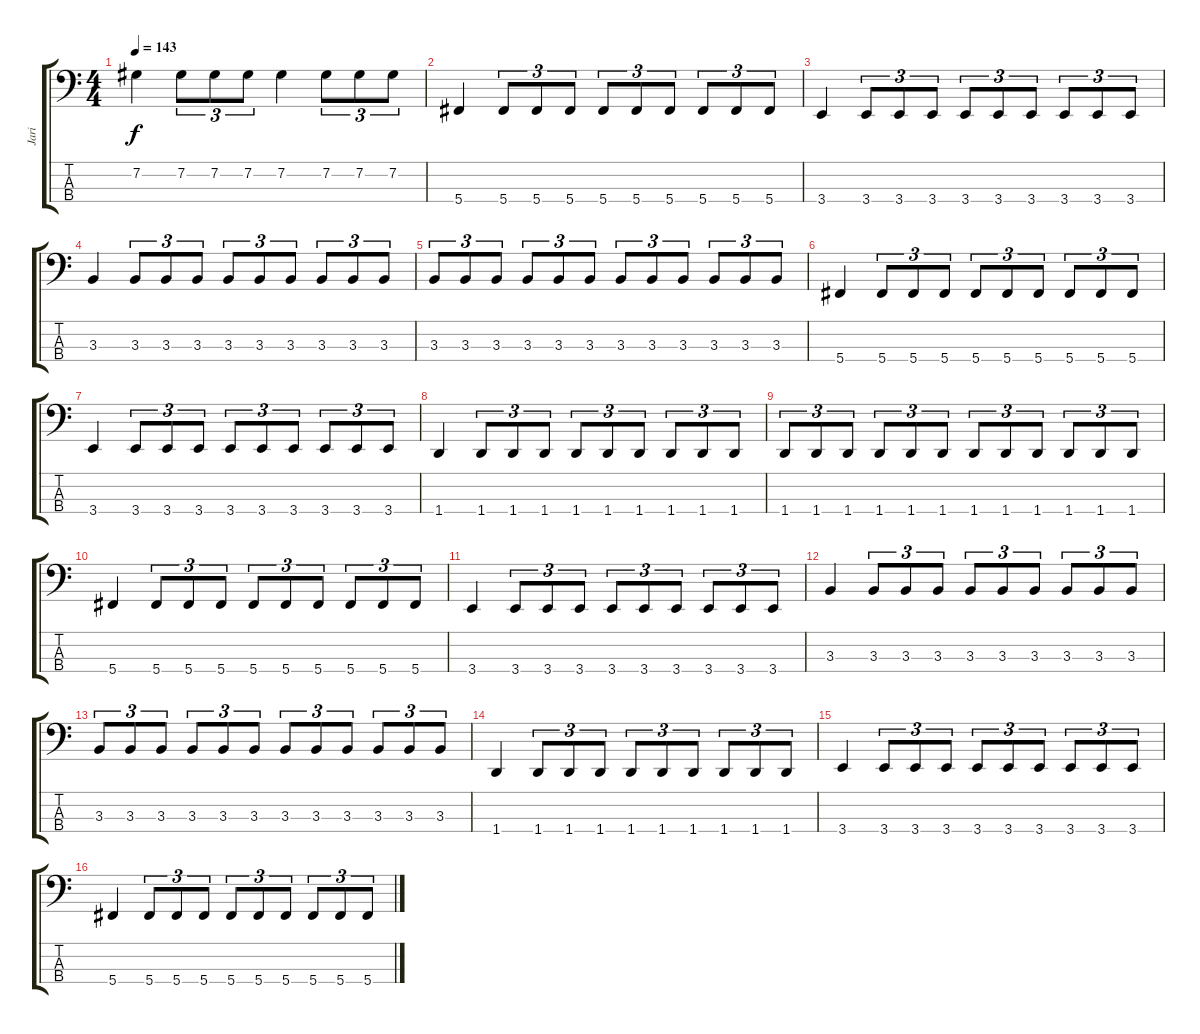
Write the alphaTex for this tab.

\track ("Jari" "Jari") {instrument electricbassfinger}
\staff {score tabs}
\tuning (Gb2 Db2 Ab1 Db1) {hide}
\ts (4 4)
\tempo 143
\clef f4
\ks c
7.2.4{dy f} 7.2.8{tu (3 2)} 7.2.8{tu (3 2)} 7.2.8{tu (3 2)} 7.2.4 7.2.8{tu (3 2)} 7.2.8{tu (3 2)} 7.2.8{tu (3 2)} |
5.4.4 5.4.8{tu (3 2)} 5.4.8{tu (3 2)} 5.4.8{tu (3 2)} 5.4.8{tu (3 2)} 5.4.8{tu (3 2)} 5.4.8{tu (3 2)} 5.4.8{tu (3 2)} 5.4.8{tu (3 2)} 5.4.8{tu (3 2)} |
3.4.4 3.4.8{tu (3 2)} 3.4.8{tu (3 2)} 3.4.8{tu (3 2)} 3.4.8{tu (3 2)} 3.4.8{tu (3 2)} 3.4.8{tu (3 2)} 3.4.8{tu (3 2)} 3.4.8{tu (3 2)} 3.4.8{tu (3 2)} |
3.3.4 3.3.8{tu (3 2)} 3.3.8{tu (3 2)} 3.3.8{tu (3 2)} 3.3.8{tu (3 2)} 3.3.8{tu (3 2)} 3.3.8{tu (3 2)} 3.3.8{tu (3 2)} 3.3.8{tu (3 2)} 3.3.8{tu (3 2)} |
3.3.8{tu (3 2)} 3.3.8{tu (3 2)} 3.3.8{tu (3 2)} 3.3.8{tu (3 2)} 3.3.8{tu (3 2)} 3.3.8{tu (3 2)} 3.3.8{tu (3 2)} 3.3.8{tu (3 2)} 3.3.8{tu (3 2)} 3.3.8{tu (3 2)} 3.3.8{tu (3 2)} 3.3.8{tu (3 2)} |
5.4.4 5.4.8{tu (3 2)} 5.4.8{tu (3 2)} 5.4.8{tu (3 2)} 5.4.8{tu (3 2)} 5.4.8{tu (3 2)} 5.4.8{tu (3 2)} 5.4.8{tu (3 2)} 5.4.8{tu (3 2)} 5.4.8{tu (3 2)} |
3.4.4 3.4.8{tu (3 2)} 3.4.8{tu (3 2)} 3.4.8{tu (3 2)} 3.4.8{tu (3 2)} 3.4.8{tu (3 2)} 3.4.8{tu (3 2)} 3.4.8{tu (3 2)} 3.4.8{tu (3 2)} 3.4.8{tu (3 2)} |
1.4.4 1.4.8{tu (3 2)} 1.4.8{tu (3 2)} 1.4.8{tu (3 2)} 1.4.8{tu (3 2)} 1.4.8{tu (3 2)} 1.4.8{tu (3 2)} 1.4.8{tu (3 2)} 1.4.8{tu (3 2)} 1.4.8{tu (3 2)} |
1.4.8{tu (3 2)} 1.4.8{tu (3 2)} 1.4.8{tu (3 2)} 1.4.8{tu (3 2)} 1.4.8{tu (3 2)} 1.4.8{tu (3 2)} 1.4.8{tu (3 2)} 1.4.8{tu (3 2)} 1.4.8{tu (3 2)} 1.4.8{tu (3 2)} 1.4.8{tu (3 2)} 1.4.8{tu (3 2)} |
5.4.4 5.4.8{tu (3 2)} 5.4.8{tu (3 2)} 5.4.8{tu (3 2)} 5.4.8{tu (3 2)} 5.4.8{tu (3 2)} 5.4.8{tu (3 2)} 5.4.8{tu (3 2)} 5.4.8{tu (3 2)} 5.4.8{tu (3 2)} |
3.4.4 3.4.8{tu (3 2)} 3.4.8{tu (3 2)} 3.4.8{tu (3 2)} 3.4.8{tu (3 2)} 3.4.8{tu (3 2)} 3.4.8{tu (3 2)} 3.4.8{tu (3 2)} 3.4.8{tu (3 2)} 3.4.8{tu (3 2)} |
3.3.4 3.3.8{tu (3 2)} 3.3.8{tu (3 2)} 3.3.8{tu (3 2)} 3.3.8{tu (3 2)} 3.3.8{tu (3 2)} 3.3.8{tu (3 2)} 3.3.8{tu (3 2)} 3.3.8{tu (3 2)} 3.3.8{tu (3 2)} |
3.3.8{tu (3 2)} 3.3.8{tu (3 2)} 3.3.8{tu (3 2)} 3.3.8{tu (3 2)} 3.3.8{tu (3 2)} 3.3.8{tu (3 2)} 3.3.8{tu (3 2)} 3.3.8{tu (3 2)} 3.3.8{tu (3 2)} 3.3.8{tu (3 2)} 3.3.8{tu (3 2)} 3.3.8{tu (3 2)} |
1.4.4 1.4.8{tu (3 2)} 1.4.8{tu (3 2)} 1.4.8{tu (3 2)} 1.4.8{tu (3 2)} 1.4.8{tu (3 2)} 1.4.8{tu (3 2)} 1.4.8{tu (3 2)} 1.4.8{tu (3 2)} 1.4.8{tu (3 2)} |
3.4.4 3.4.8{tu (3 2)} 3.4.8{tu (3 2)} 3.4.8{tu (3 2)} 3.4.8{tu (3 2)} 3.4.8{tu (3 2)} 3.4.8{tu (3 2)} 3.4.8{tu (3 2)} 3.4.8{tu (3 2)} 3.4.8{tu (3 2)} |
5.4.4 5.4.8{tu (3 2)} 5.4.8{tu (3 2)} 5.4.8{tu (3 2)} 5.4.8{tu (3 2)} 5.4.8{tu (3 2)} 5.4.8{tu (3 2)} 5.4.8{tu (3 2)} 5.4.8{tu (3 2)} 5.4.8{tu (3 2)}
